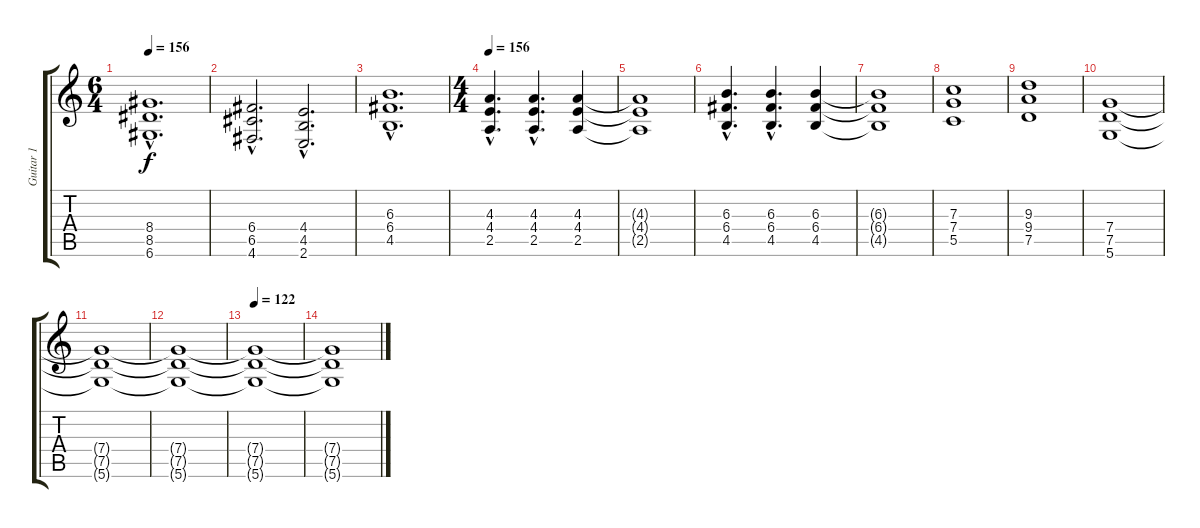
\track ("Guitar 1" "Guitar 1") {instrument acousticguitarsteel}
\staff {score tabs}
\tuning (D4 A3 F3 C3 G2 D2) {hide}
\ts (6 4)
\tempo 156
\clef g2
\ks c
(8.4{hac} 8.5{hac} 6.6{hac}).1{d dy f} |
(6.4{hac} 6.5{hac} 4.6{hac}).2{d} (4.4{hac} 4.5{hac} 2.6{hac}).2{d} |
(6.3{hac} 6.4{hac} 4.5{hac}).1{d} |
\ts (4 4)
\tempo 156
(4.3{hac} 4.4{hac} 2.5{hac}).4{d instrument distortionguitar} (4.3{hac} 4.4{hac} 2.5{hac}).4{d} (4.3 4.4 2.5).4 |
(4.3{t} 4.4{t} 2.5{t}).1 |
(6.3{hac} 6.4{hac} 4.5{hac}).4{d} (6.3{hac} 6.4{hac} 4.5{hac}).4{d} (6.3 6.4 4.5).4 |
(6.3{t} 6.4{t} 4.5{t}).1 |
(7.3 7.4 5.5).1 |
(9.3 9.4 7.5).1 |
(7.4 7.5 5.6).1 |
(7.4{t} 7.5{t} 5.6{t}).1 |
(7.4{t} 7.5{t} 5.6{t}).1 |
\tempo 122
(7.4{t} 7.5{t} 5.6{t}).1 |
(7.4{t} 7.5{t} 5.6{t}).1
